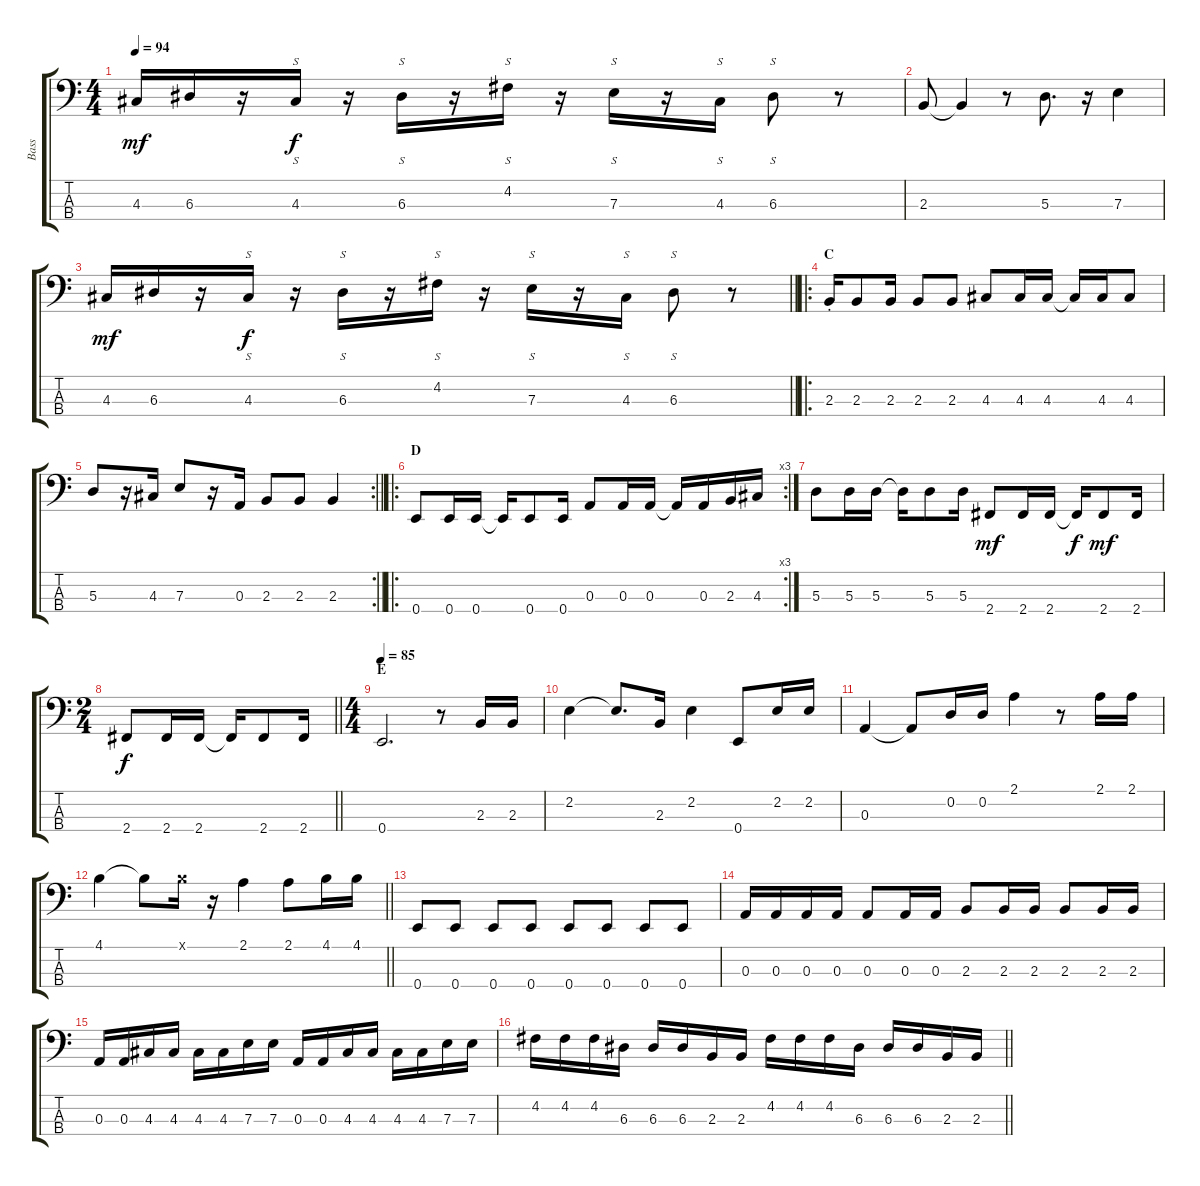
\track ("Bass" "Bass") {instrument electricbassfinger}
\staff {score tabs}
\tuning (G2 D2 A1 E1) {hide}
\ts (4 4)
\tempo 94
\clef f4
\ks c
4.3.16{dy mf} 6.3.16 r.16 4.3.16{s dy f instrument slapbass1} r.16 6.3.16{s} r.16 4.2.16{s} r.16 7.3.16{s} r.16 4.3.16{s} 6.3.8{s} r.8 |
2.3.8 2.3{t}.4 r.8 5.3.8{d} r.16 7.3.4 |
\barLineRight lightlight
4.3.16{dy mf} 6.3.16 r.16 4.3.16{s dy f instrument slapbass1} r.16 6.3.16{s} r.16 4.2.16{s} r.16 7.3.16{s} r.16 4.3.16{s} 6.3.8{s} r.8 |
\ro
\section ("" "C")
2.3{st}.16{instrument electricbassfinger} 2.3.8 2.3.16 2.3.8 2.3.8 4.3.8 4.3.16 4.3.16 4.3{t}.16 4.3.16 4.3.8 |
\rc 2
\barLineRight lightlight
5.3.8 r.16 4.3.16 7.3.8 r.16 0.3.16 2.3.8 2.3.8 2.3.4 |
\ro
\rc 3
\section ("" "D")
0.4.8 0.4.16 0.4.16 0.4{t}.16 0.4.8 0.4.16 0.3.8 0.3.16 0.3.16 0.3{t}.16 0.3.16 2.3.16 4.3.16 |
5.3.8 5.3.16 5.3.16 5.3{t}.16 5.3.8 5.3.16 2.4.8{dy mf} 2.4.16 2.4.16 2.4{t}.16{dy f} 2.4.8{dy mf} 2.4.16 |
\ts (2 4)
\barLineRight lightlight
2.4.8{dy f} 2.4.16 2.4.16 2.4{t}.16 2.4.8 2.4.16 |
\ts (4 4)
\section ("" "E")
\tempo 85
0.4.2{d} r.8 2.3.16 2.3.16 |
2.2.4 2.2{t}.8{d} 2.3.16 2.2.4 0.4.8 2.2.16 2.2.16 |
0.3.4 0.3{t}.8 0.2.16 0.2.16 2.1.4 r.8 2.1.16 2.1.16 |
\barLineRight lightlight
4.1.4 4.1{t}.8 4.1{x}.16 r.16 2.1.4 2.1.8 4.1.16 4.1.16 |
\section ("" "")
0.4.8 0.4.8 0.4.8 0.4.8 0.4.8 0.4.8 0.4.8 0.4.8 |
0.3.16 0.3.16 0.3.16 0.3.16 0.3.8 0.3.16 0.3.16 2.3.8 2.3.16 2.3.16 2.3.8 2.3.16 2.3.16 |
0.3.16 0.3.16 4.3.16 4.3.16 4.3.16 4.3.16 7.3.16 7.3.16 0.3.16 0.3.16 4.3.16 4.3.16 4.3.16 4.3.16 7.3.16 7.3.16 |
\barLineRight lightlight
4.2.16 4.2.16 4.2.16 6.3.16 6.3.16 6.3.16 2.3.16 2.3.16 4.2.16 4.2.16 4.2.16 6.3.16 6.3.16 6.3.16 2.3.16 2.3.16
